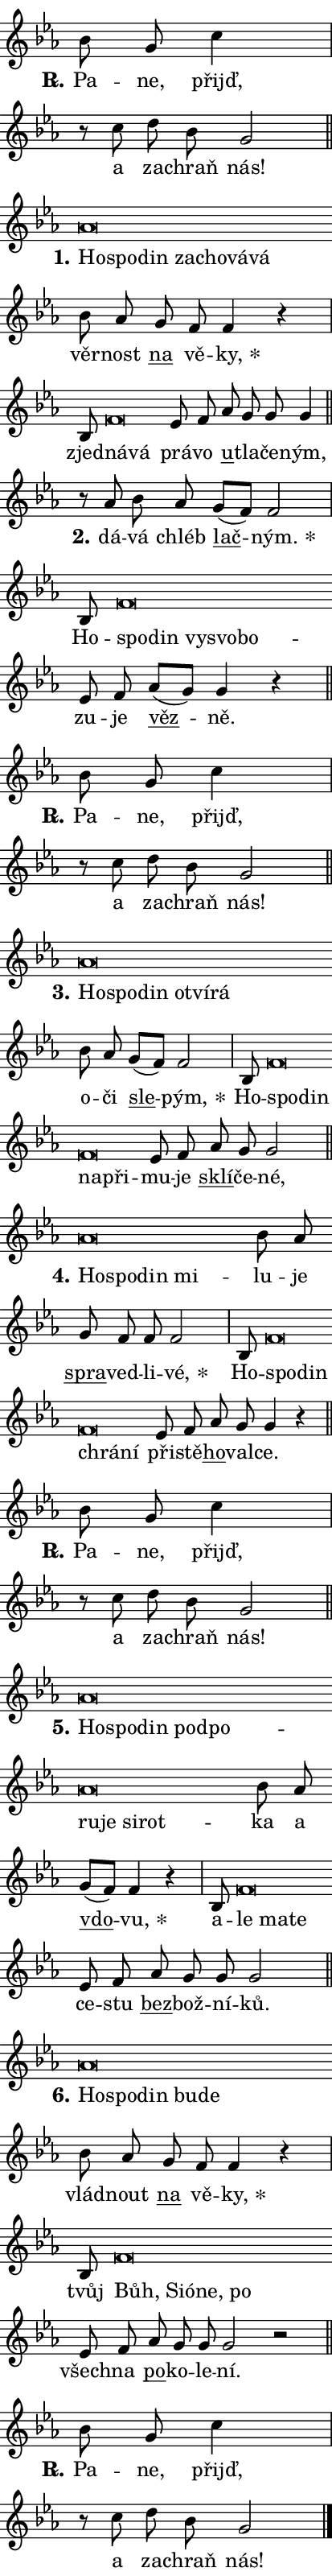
\version "2.22.1"
\header { tagline = "" }
\paper {
  indent = 0\cm
  top-margin = 0\cm
  right-margin = 0\cm
  bottom-margin = 0\cm
  left-margin = 0\cm
  paper-width = 7\cm
  page-breaking = #ly:one-page-breaking
  system-system-spacing.basic-distance = #11
  score-system-spacing.basic-distance = #11
  ragged-last = ##f
}


%% Author: Thomas Morley
%% https://lists.gnu.org/archive/html/lilypond-user/2020-05/msg00002.html
#(define (line-position grob)
"Returns position of @var[grob} in current system:
   @code{'start}, if at first time-step
   @code{'end}, if at last time-step
   @code{'middle} otherwise
"
  (let* ((col (ly:item-get-column grob))
         (ln (ly:grob-object col 'left-neighbor))
         (rn (ly:grob-object col 'right-neighbor))
         (col-to-check-left (if (ly:grob? ln) ln col))
         (col-to-check-right (if (ly:grob? rn) rn col))
         (break-dir-left
           (and
             (ly:grob-property col-to-check-left 'non-musical #f)
             (ly:item-break-dir col-to-check-left)))
         (break-dir-right
           (and
             (ly:grob-property col-to-check-right 'non-musical #f)
             (ly:item-break-dir col-to-check-right))))
        (cond ((eqv? 1 break-dir-left) 'start)
              ((eqv? -1 break-dir-right) 'end)
              (else 'middle))))

#(define (tranparent-at-line-position vctor)
  (lambda (grob)
  "Relying on @code{line-position} select the relevant enry from @var{vctor}.
Used to determine transparency,"
    (case (line-position grob)
      ((end) (not (vector-ref vctor 0)))
      ((middle) (not (vector-ref vctor 1)))
      ((start) (not (vector-ref vctor 2))))))

noteHeadBreakVisibility =
#(define-music-function (break-visibility)(vector?)
"Makes @code{NoteHead}s transparent relying on @var{break-visibility}"
#{
  \override NoteHead.transparent =
    #(tranparent-at-line-position break-visibility)
#})

#(define delete-ledgers-for-transparent-note-heads
  (lambda (grob)
    "Reads whether a @code{NoteHead} is transparent.
If so this @code{NoteHead} is removed from @code{'note-heads} from
@var{grob}, which is supposed to be @code{LedgerLineSpanner}.
As a result ledgers are not printed for this @code{NoteHead}"
    (let* ((nhds-array (ly:grob-object grob 'note-heads))
           (nhds-list
             (if (ly:grob-array? nhds-array)
                 (ly:grob-array->list nhds-array)
                 '()))
           ;; Relies on the transparent-property being done before
           ;; Staff.LedgerLineSpanner.after-line-breaking is executed.
           ;; This is fragile ...
           (to-keep
             (remove
               (lambda (nhd)
                 (ly:grob-property nhd 'transparent #f))
               nhds-list)))
      ;; TODO find a better method to iterate over grob-arrays, similiar
      ;; to filter/remove etc for lists
      ;; For now rebuilt from scratch
      (set! (ly:grob-object grob 'note-heads)  '())
      (for-each
        (lambda (nhd)
          (ly:pointer-group-interface::add-grob grob 'note-heads nhd))
        to-keep))))

hideNotes = {
  \noteHeadBreakVisibility #begin-of-line-visible
}
unHideNotes = {
  \noteHeadBreakVisibility #all-visible
}

% work-around for resetting accidentals
% https://lilypond.org/doc/v2.23/Documentation/notation/displaying-rhythms#unmetered-music
cadenzaMeasure = {
  \cadenzaOff
  \partial 1024 s1024
  \cadenzaOn
}

#(define-markup-command (accent layout props text) (markup?)
  "Underline accented syllable"
  (interpret-markup layout props
    #{\markup \override #'(offset . 4.3) \underline { #text }#}))

responsum = \markup \concat {
  "R" \hspace #-1.05 \path #0.1 #'((moveto 0 0.07) (lineto 0.9 0.8)) \hspace #0.05 "."
}

\layout {
    \context {
        \Staff
        \remove "Time_signature_engraver"
        \override LedgerLineSpanner.after-line-breaking = #delete-ledgers-for-transparent-note-heads
    }
    \context {
        \Voice {
            \override NoteHead.output-attributes = #'((class . "notehead"))
            \override Hairpin.height = #0.55
        }
    }
    \context {
        \Lyrics {
            \override StanzaNumber.output-attributes = #'((class . "stanzanumber"))
            \override LyricSpace.minimum-distance = #0.9
            \override LyricText.font-name = #"TeX Gyre Schola"
            \override LyricText.font-size = 1
            \override StanzaNumber.font-name = #"TeX Gyre Schola Bold"
            \override StanzaNumber.font-size = 1
        }
    }
}

% magnetic-lyrics.ily
%
%   written by
%     Jean Abou Samra <jean@abou-samra.fr>
%     Werner Lemberg <wl@gnu.org>
%
%   adapted by
%     Jiri Hon <jiri.hon@gmail.com>
%
% Version 2022-Apr-15

% https://www.mail-archive.com/lilypond-user@gnu.org/msg149350.html

#(define (Left_hyphen_pointer_engraver context)
   "Collect syllable-hyphen-syllable occurrences in lyrics and store
them in properties.  This engraver only looks to the left.  For
example, if the lyrics input is @code{foo -- bar}, it does the
following.

@itemize @bullet
@item
Set the @code{text} property of the @code{LyricHyphen} grob between
@q{foo} and @q{bar} to @code{foo}.

@item
Set the @code{left-hyphen} property of the @code{LyricText} grob with
text @q{foo} to the @code{LyricHyphen} grob between @q{foo} and
@q{bar}.
@end itemize

Use this auxiliary engraver in combination with the
@code{lyric-@/text::@/apply-@/magnetic-@/offset!} hook."
   (let ((hyphen #f)
         (text #f))
     (make-engraver
      (acknowledgers
       ((lyric-syllable-interface engraver grob source-engraver)
        (set! text grob)))
      (end-acknowledgers
       ((lyric-hyphen-interface engraver grob source-engraver)
        ;(when (not (grob::has-interface grob 'lyric-space-interface))
          (set! hyphen grob)));)
      ((stop-translation-timestep engraver)
       (when (and text hyphen)
         (ly:grob-set-object! text 'left-hyphen hyphen))
       (set! text #f)
       (set! hyphen #f)))))

#(define (lyric-text::apply-magnetic-offset! grob)
   "If the space between two syllables is less than the value in
property @code{LyricText@/.details@/.squash-threshold}, move the right
syllable to the left so that it gets concatenated with the left
syllable.

Use this function as a hook for
@code{LyricText@/.after-@/line-@/breaking} if the
@code{Left_@/hyphen_@/pointer_@/engraver} is active."
   (let ((hyphen (ly:grob-object grob 'left-hyphen #f)))
     (when hyphen
       (let ((left-text (ly:spanner-bound hyphen LEFT)))
         (when (grob::has-interface left-text 'lyric-syllable-interface)
           (let* ((common (ly:grob-common-refpoint grob left-text X))
                  (this-x-ext (ly:grob-extent grob common X))
                  (left-x-ext
                   (begin
                     ;; Trigger magnetism for left-text.
                     (ly:grob-property left-text 'after-line-breaking)
                     (ly:grob-extent left-text common X)))
                  ;; `delta` is the gap width between two syllables.
                  (delta (- (interval-start this-x-ext)
                            (interval-end left-x-ext)))
                  (details (ly:grob-property grob 'details))
                  (threshold (assoc-get 'squash-threshold details 0.2)))
             (when (< delta threshold)
               (let* (;; We have to manipulate the input text so that
                      ;; ligatures crossing syllable boundaries are not
                      ;; disabled.  For languages based on the Latin
                      ;; script this is essentially a beautification.
                      ;; However, for non-Western scripts it can be a
                      ;; necessity.
                      (lt (ly:grob-property left-text 'text))
                      (rt (ly:grob-property grob 'text))
                      (is-space (grob::has-interface hyphen 'lyric-space-interface))
                      (space (if is-space " " ""))
                      (space-markup (grob-interpret-markup grob " "))
                      (space-size (interval-length (ly:stencil-extent space-markup X)))
                      (extra-delta (if is-space space-size 0))
                      ;; Append new syllable.
                      (ltrt-space (if (and (string? lt) (string? rt))
                                (string-append lt space rt)
                                (make-concat-markup (list lt space rt))))
                      ;; Right-align `ltrt` to the right side.
                      (ltrt-space-markup (grob-interpret-markup
                               grob
                               (make-translate-markup
                                (cons (interval-length this-x-ext) 0)
                                (make-right-align-markup ltrt-space)))))
                 (begin
                   ;; Don't print `left-text`.
                   (ly:grob-set-property! left-text 'stencil #f)
                   ;; Set text and stencil (which holds all collected
                   ;; syllables so far) and shift it to the left.
                   (ly:grob-set-property! grob 'text ltrt-space)
                   (ly:grob-set-property! grob 'stencil ltrt-space-markup)
                   (ly:grob-translate-axis! grob (- (- delta extra-delta)) X))))))))))


#(define (lyric-hyphen::displace-bounds-first grob)
   ;; Make very sure this callback isn't triggered too early.
   (let ((left (ly:spanner-bound grob LEFT))
         (right (ly:spanner-bound grob RIGHT)))
     (ly:grob-property left 'after-line-breaking)
     (ly:grob-property right 'after-line-breaking)
     (ly:lyric-hyphen::print grob)))

squashThreshold = #0.4

\layout {
  \context {
    \Lyrics
    \consists #Left_hyphen_pointer_engraver
    \override LyricText.after-line-breaking =
      #lyric-text::apply-magnetic-offset!
    \override LyricHyphen.stencil = #lyric-hyphen::displace-bounds-first
    \override LyricText.details.squash-threshold = \squashThreshold
    \override LyricHyphen.minimum-distance = 0
    \override LyricHyphen.minimum-length = \squashThreshold
  }
}

squash = \override LyricText.details.squash-threshold = 9999
unSquash = \override LyricText.details.squash-threshold = \squashThreshold

left = \override LyricText.self-alignment-X = #LEFT
unLeft = \revert LyricText.self-alignment-X

starOffset = #(lambda (grob) 
                (let ((x_offset (ly:self-alignment-interface::aligned-on-x-parent grob)))
                  (if (= x_offset 0) 0 (+ x_offset 1.2))))

star = #(define-music-function (syllable)(string?)
"Append star separator at the end of a syllable"
#{
  \once \override LyricText.X-offset = #starOffset
  \lyricmode { \markup {
    #syllable
    \override #'((font-name . "TeX Gyre Schola Bold")) \hspace #0.2 \lower #0.65 \larger "*"
  } }
#})

starAccent = #(define-music-function (syllable)(string?)
"Append star separator at the end of a syllable and make accent"
#{
  \once \override LyricText.X-offset = #starOffset
  \lyricmode { \markup {
    \accent #syllable
    \override #'((font-name . "TeX Gyre Schola Bold")) \hspace #0.2 \lower #0.65 \larger "*"
  } }
#})

breath = #(define-music-function (syllable)(string?)
"Append breathing indicator at the end of a syllable"
#{
  \lyricmode { \markup { #syllable "+" } }
#})

optionalBreath = #(define-music-function (syllable)(string?)
"Append optional breathing indicator at the end of a syllable"
#{
  \lyricmode { \markup { #syllable "(+)" } }
#})


\score {
    <<
        \new Voice = "melody" { \cadenzaOn \key es \major \relative { bes'8 g c4 \cadenzaMeasure \bar "|" r8 c d bes g2 \cadenzaMeasure \bar "||" \break }
\relative { as'\breve*1/16 \hideNotes \breve*1/16 \bar "" \breve*1/16 \bar "" \breve*1/16 \bar "" \breve*1/16 \bar "" \breve*1/16 \breve*1/16 \bar "" \unHideNotes bes8 as \bar "" g f f4 r \cadenzaMeasure \bar "|" bes,8 f'\breve*1/16 \hideNotes \breve*1/16 \bar "" \unHideNotes es8 f \bar "" as g g g4 \cadenzaMeasure \bar "||" \break }
\relative { r8 as' bes8 as \bar "" g[( f)] f2 \cadenzaMeasure \bar "|" bes,8 f'\breve*1/16 \hideNotes \breve*1/16 \bar "" \breve*1/16 \bar "" \breve*1/16 \breve*1/16 \bar "" \unHideNotes es8 f \bar "" as[( g)] g4 r \cadenzaMeasure \bar "||" \break }
\relative { bes'8 g c4 \cadenzaMeasure \bar "|" r8 c d bes g2 \cadenzaMeasure \bar "||" \break }
\relative { as'\breve*1/16 \hideNotes \breve*1/16 \bar "" \breve*1/16 \bar "" \breve*1/16 \bar "" \breve*1/16 \breve*1/16 \bar "" \unHideNotes bes8 as \bar "" g[( f)] f2 \cadenzaMeasure \bar "|" bes,8 f'\breve*1/16 \hideNotes \breve*1/16 \bar "" \breve*1/16 \breve*1/16 \bar "" \unHideNotes es8 f \bar "" as g g2 \cadenzaMeasure \bar "||" \break }
\relative { as'\breve*1/16 \hideNotes \breve*1/16 \bar "" \breve*1/16 \breve*1/16 \bar "" \unHideNotes bes8 as \bar "" g f f f2 \cadenzaMeasure \bar "|" bes,8 f'\breve*1/16 \hideNotes \breve*1/16 \bar "" \breve*1/16 \breve*1/16 \bar "" \unHideNotes es8 f \bar "" as g g4 r \cadenzaMeasure \bar "||" \break }
\relative { bes'8 g c4 \cadenzaMeasure \bar "|" r8 c d bes g2 \cadenzaMeasure \bar "||" \break }
\relative { as'\breve*1/16 \hideNotes \breve*1/16 \bar "" \breve*1/16 \bar "" \breve*1/16 \bar "" \breve*1/16 \bar "" \breve*1/16 \bar "" \breve*1/16 \bar "" \breve*1/16 \breve*1/16 \bar "" \unHideNotes bes8 as \bar "" g[( f)] f4 r \cadenzaMeasure \bar "|" bes,8 f'\breve*1/16 \hideNotes \breve*1/16 \breve*1/16 \bar "" \unHideNotes es8 f \bar "" as g g g2 \cadenzaMeasure \bar "||" \break }
\relative { as'\breve*1/16 \hideNotes \breve*1/16 \bar "" \breve*1/16 \bar "" \breve*1/16 \breve*1/16 \bar "" \unHideNotes bes8 as \bar "" g f f4 r \cadenzaMeasure \bar "|" bes,8 f'\breve*1/16 \hideNotes \breve*1/16 \bar "" \breve*1/16 \bar "" \breve*1/16 \breve*1/16 \bar "" \unHideNotes es8 f \bar "" as g g g2 r \cadenzaMeasure \bar "||" \break }
\relative { bes'8 g c4 \cadenzaMeasure \bar "|" r8 c d bes g2 \cadenzaMeasure \bar "||" \break } \bar "|." }
        \new Lyrics \lyricsto "melody" { \lyricmode { \set stanza = \responsum
Pa -- ne, přijď, a za -- chraň nás!
\set stanza = "1."
\left Ho -- \squash spo -- din za -- cho -- vá -- vá \unLeft \unSquash věr -- nost \markup \accent na vě -- \star ky, zjed -- \left ná -- \squash vá \unLeft \unSquash prá -- vo \markup \accent u -- tla -- če -- ným,
\set stanza = "2."
dá -- vá chléb \markup \accent lač -- \star ným. Ho -- \left spo -- \squash din vy -- svo -- bo -- \unLeft \unSquash zu -- je \markup \accent věz -- ně.
\set stanza = \responsum
Pa -- ne, přijď, a za -- chraň nás!
\set stanza = "3."
\left Ho -- \squash spo -- din o -- tví -- rá \unLeft \unSquash o -- či \markup \accent sle -- \star pým, Ho -- \left spo -- \squash din na -- při -- \unLeft \unSquash mu -- je \markup \accent sklí -- če -- né,
\set stanza = "4."
\left Ho -- \squash spo -- din mi -- \unLeft \unSquash lu -- je \markup \accent spra -- ved -- li -- \star vé, Ho -- \left spo -- \squash din chrá -- ní \unLeft \unSquash při -- stě -- \markup \accent ho -- val -- ce.
\set stanza = \responsum
Pa -- ne, přijď, a za -- chraň nás!
\set stanza = "5."
\left Ho -- \squash spo -- din pod -- po -- ru -- je si -- rot -- \unLeft \unSquash ka a \markup \accent vdo -- \star vu, a -- \left le \squash ma -- te \unLeft \unSquash ce -- stu \markup \accent bez -- bož -- ní -- ků.
\set stanza = "6."
\left Ho -- \squash spo -- din bu -- de \unLeft \unSquash vlád -- nout \markup \accent na vě -- \star ky, tvůj \left Bůh, \squash Si -- ó -- ne, po \unLeft \unSquash všech -- na \markup \accent po -- ko -- le -- ní.
\set stanza = \responsum
Pa -- ne, přijď, a za -- chraň nás! } }
    >>
    \layout {}
}
